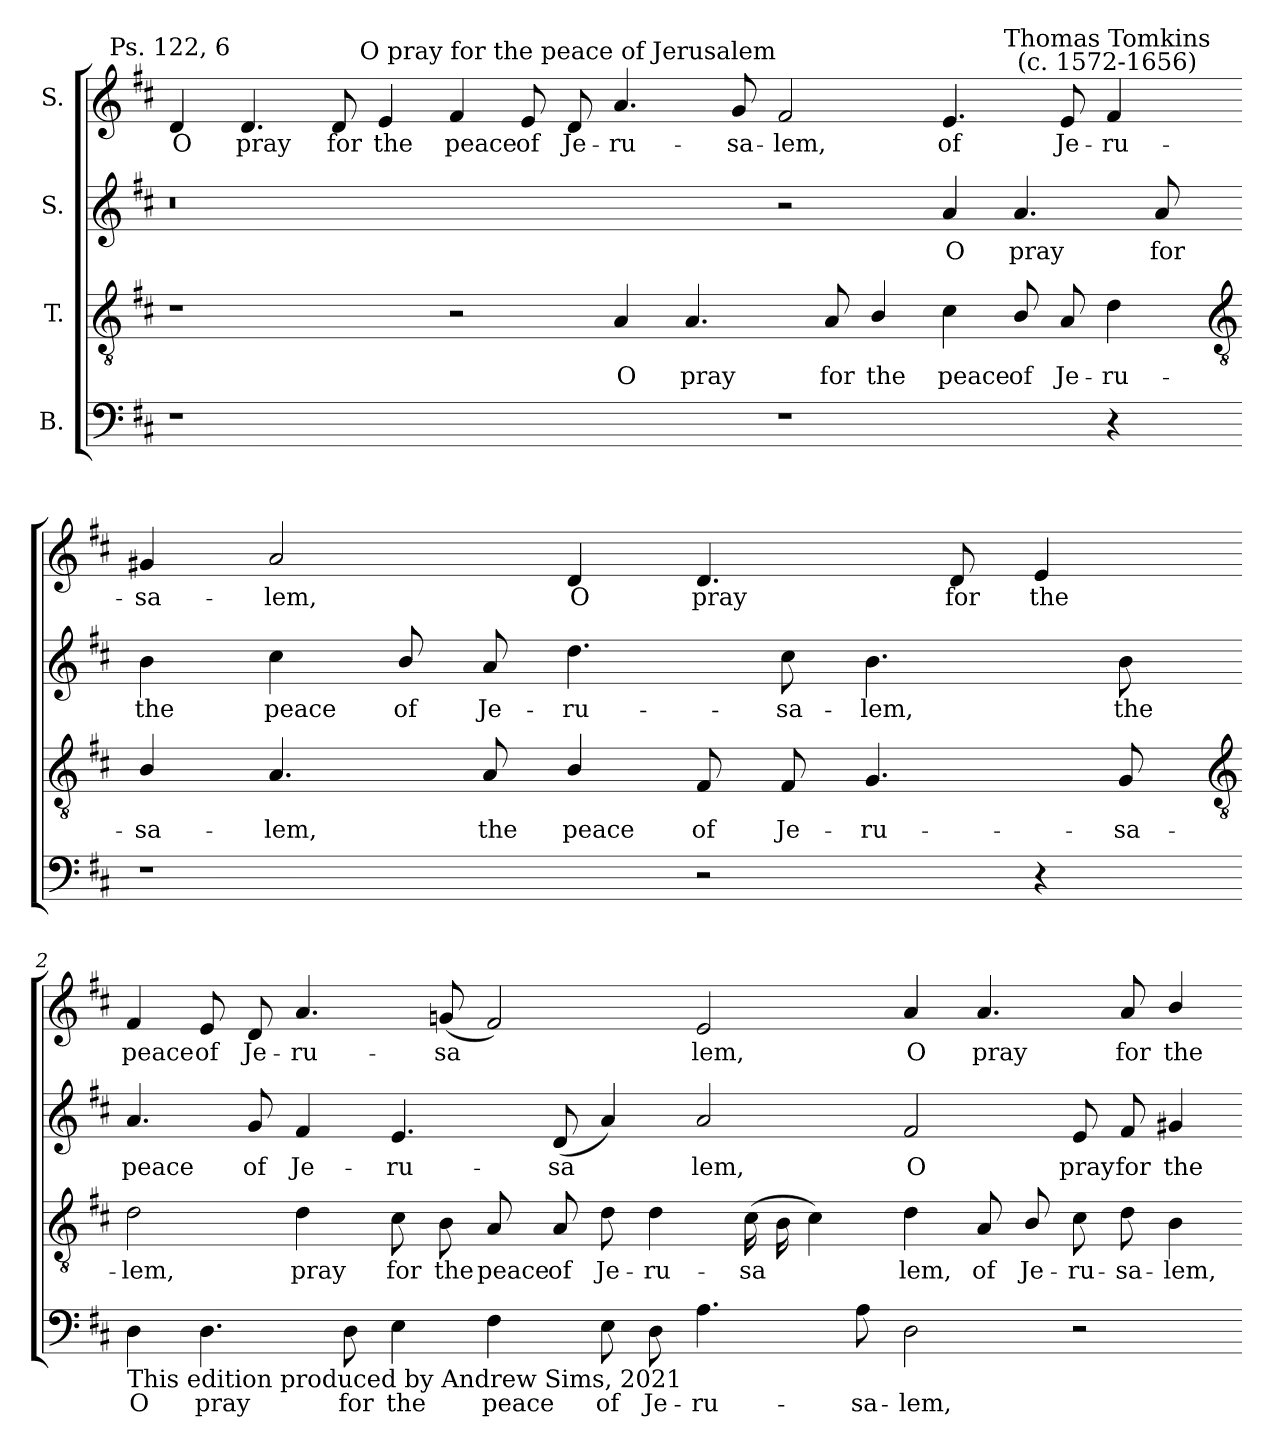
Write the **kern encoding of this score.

**kern	**text	**kern	**text	**kern	**text	**kern	**text
*part4	*part4	*part3	*part3	*part2	*part2	*part1	*part1
*staff4	*staff4	*staff3	*staff3	*staff2	*staff2	*staff1	*staff1
*I"B.	*	*I"T.	*	*I"S.	*	*I"S.	*
*clefF4	*	*clefGv2	*	*clefG2	*	*clefG2	*
*k[f#c#]	*	*k[f#c#]	*	*k[f#c#]	*	*k[f#c#]	*
*D:	*	*D:	*	*D:	*	*D:	*
=	=	=	=	=	=	=	=
!	!	!	!	!	!	!LO:TX:a:cj:t=Ps. 122, 6	!
!	!	!	!	!	!	!	!LO:LY:b
1r	.	1r	.	0r	.	4d	O
!	!	!	!	!	!	!	!LO:LY:b
.	.	.	.	.	.	4.d	pray
!	!	!	!	!	!	!	!LO:LY:b
.	.	.	.	.	.	8d	for
!	!	!	!	!	!	!	!LO:LY:b
.	.	.	.	.	.	4e	the
!	!	!	!	!	!	!	!LO:LY:b
1ryy	.	2r	.	.	.	4f#	peace
!	!	!	!	!	!	!	!LO:LY:b
.	.	.	.	.	.	8e	of
!	!	!	!	!	!	!LO:TX:a:cj:t=O pray for the peace of Jerusalem	!
!	!	!	!	!	!	!	!LO:LY:b
.	.	.	.	.	.	8d	Je-
!	!	!	!LO:LY:b	!	!	!	!LO:LY:b
.	.	4A	O	.	.	4.a	-ru-
!	!	!	!LO:LY:b	!	!	!	!
.	.	4.A	pray	.	.	.	.
!	!	!	!	!	!	!	!LO:LY:b
.	.	.	.	.	.	8g	-sa-
!	!	!	!	!	!	!	!LO:LY:b
1r	.	.	.	2r	.	2f#	-lem,
!	!	!	!LO:LY:b	!	!	!	!
.	.	8A	for	.	.	.	.
!	!	!	!LO:LY:b	!	!	!	!
.	.	4B/	the	.	.	.	.
!	!	!	!LO:LY:b	!	!LO:LY:b	!	!LO:LY:b
.	.	4c#	peace	4a	O	4.e	of
!	!	!	!LO:LY:b	!	!LO:LY:b	!	!
.	.	8B/	of	4.a	pray	.	.
!	!	!	!LO:LY:b	!	!	!	!LO:LY:b
.	.	8A	Je-	.	.	8e	Je-
!	!	!	!	!	!	!LO:TX:a:cj:t=Thomas Tomkins\n(c. 1572-1656)	!
!	!	!	!LO:LY:b	!	!	!	!LO:LY:b
4r	.	4d	-ru-	.	.	4f#	-ru-
!	!	!	!	!	!LO:LY:b	!	!
.	.	.	.	8a	for	.	.
!!LO:LB:g=z
=1-	=1-	=1-	=1-	=1-	=1-	=1-	=1-
*	*	*clefGv2	*	*	*	*	*
!	!	!	!LO:LY:b	!	!LO:LY:b	!	!LO:LY:b
1r	.	4B/	-sa-	4b	the	4g#X	-sa-
!	!	!	!LO:LY:b	!	!LO:LY:b	!	!LO:LY:b
.	.	4.A/	-lem,	4cc#	peace	2a	-lem,
!	!	!	!	!	!LO:LY:b	!	!
.	.	.	.	8b/	of	.	.
!	!	!	!LO:LY:b	!	!LO:LY:b	!	!
.	.	8A/	the	8a	Je-	.	.
!	!	!	!LO:LY:b	!	!LO:LY:b	!	!LO:LY:b
.	.	4B/	peace	4.dd	-ru-	4d	O
!	!	!	!LO:LY:b	!	!	!	!LO:LY:b
2r	.	8F#	of	.	.	4.d	pray
!	!	!	!LO:LY:b	!	!LO:LY:b	!	!
.	.	8F#	Je-	8cc#	-sa-	.	.
!	!	!	!LO:LY:b	!	!LO:LY:b	!	!
.	.	4.G	-ru-	4.b	-lem,	.	.
!	!	!	!	!	!	!	!LO:LY:b
.	.	.	.	.	.	8d	for
!	!	!	!	!	!	!	!LO:LY:b
4r	.	.	.	.	.	4e	the
!	!	!	!LO:LY:b	!	!LO:LY:b	!	!
.	.	8G	-sa-	8b	the	.	.
!!LO:LB:g=z
=2-	=2-	=2-	=2-	=2-	=2-	=2-	=2-
*	*	*clefGv2	*	*	*	*	*
!LO:TX:b:t=This edition produced by Andrew Sims, 2021	!	!	!	!	!	!	!
!	!LO:LY:b	!	!LO:LY:b	!	!LO:LY:b	!	!LO:LY:b
4D	O	2d	-lem,	4.a	peace	4f#	peace
!	!LO:LY:b	!	!	!	!	!	!LO:LY:b
4.D	pray	.	.	.	.	8e	of
!	!	!	!	!	!LO:LY:b	!	!LO:LY:b
.	.	.	.	8g	of	8d	Je-
!	!	!	!LO:LY:b	!	!LO:LY:b	!	!LO:LY:b
.	.	4d	pray	4f#	Je-	4.a	-ru-
!	!LO:LY:b	!	!	!	!	!	!
8D	for	.	.	.	.	.	.
!	!LO:LY:b	!	!LO:LY:b	!	!LO:LY:b	!	!
4E	the	8c#	for	4.e	-ru-	.	.
!	!	!	!LO:LY:b	!	!	!	!LO:LY:b
.	.	8B	the	.	.	(<8g	-sa
!	!LO:LY:b	!	!LO:LY:b	!	!	!	!
4F#	peace	8A	peace	.	.	2f#)	.
!	!	!	!LO:LY:b	!	!LO:LY:b	!	!
.	.	8A	of	(<8d	-sa	.	.
!	!LO:LY:b	!	!LO:LY:b	!	!	!	!
8E	of	8d	Je-	4a)	.	.	.
!	!LO:LY:b	!	!LO:LY:b	!	!	!	!
8D	Je-	4d	-ru-	.	.	.	.
!	!LO:LY:b	!	!	!	!LO:LY:b	!	!LO:LY:b
4.A	-ru-	.	.	2a	lem,	2e	lem,
!	!	!	!LO:LY:b	!	!	!	!
.	.	(>16c#	-sa	.	.	.	.
.	.	16B	.	.	.	.	.
.	.	4c#)	.	.	.	.	.
!	!LO:LY:b	!	!	!	!	!	!
8A	-sa-	.	.	.	.	.	.
!	!LO:LY:b	!	!LO:LY:b	!	!LO:LY:b	!	!LO:LY:b
2D	-lem,	4d	lem,	2f#	O	4a	O
!	!	!	!LO:LY:b	!	!	!	!LO:LY:b
.	.	8A	of	.	.	4.a	pray
!	!	!	!LO:LY:b	!	!	!	!
.	.	8B/	Je-	.	.	.	.
!	!	!	!LO:LY:b	!	!LO:LY:b	!	!
2r	.	8c#	-ru-	8e	pray	.	.
!	!	!	!LO:LY:b	!	!LO:LY:b	!	!LO:LY:b
.	.	8d	-sa-	8f#	for	8a	for
!	!	!	!LO:LY:b	!	!LO:LY:b	!	!LO:LY:b
.	.	4B	-lem,	4g#X	the	4b/	the
=-	=-	=-	=-	=-	=-	=-	=-
*-	*-	*-	*-	*-	*-	*-	*-
